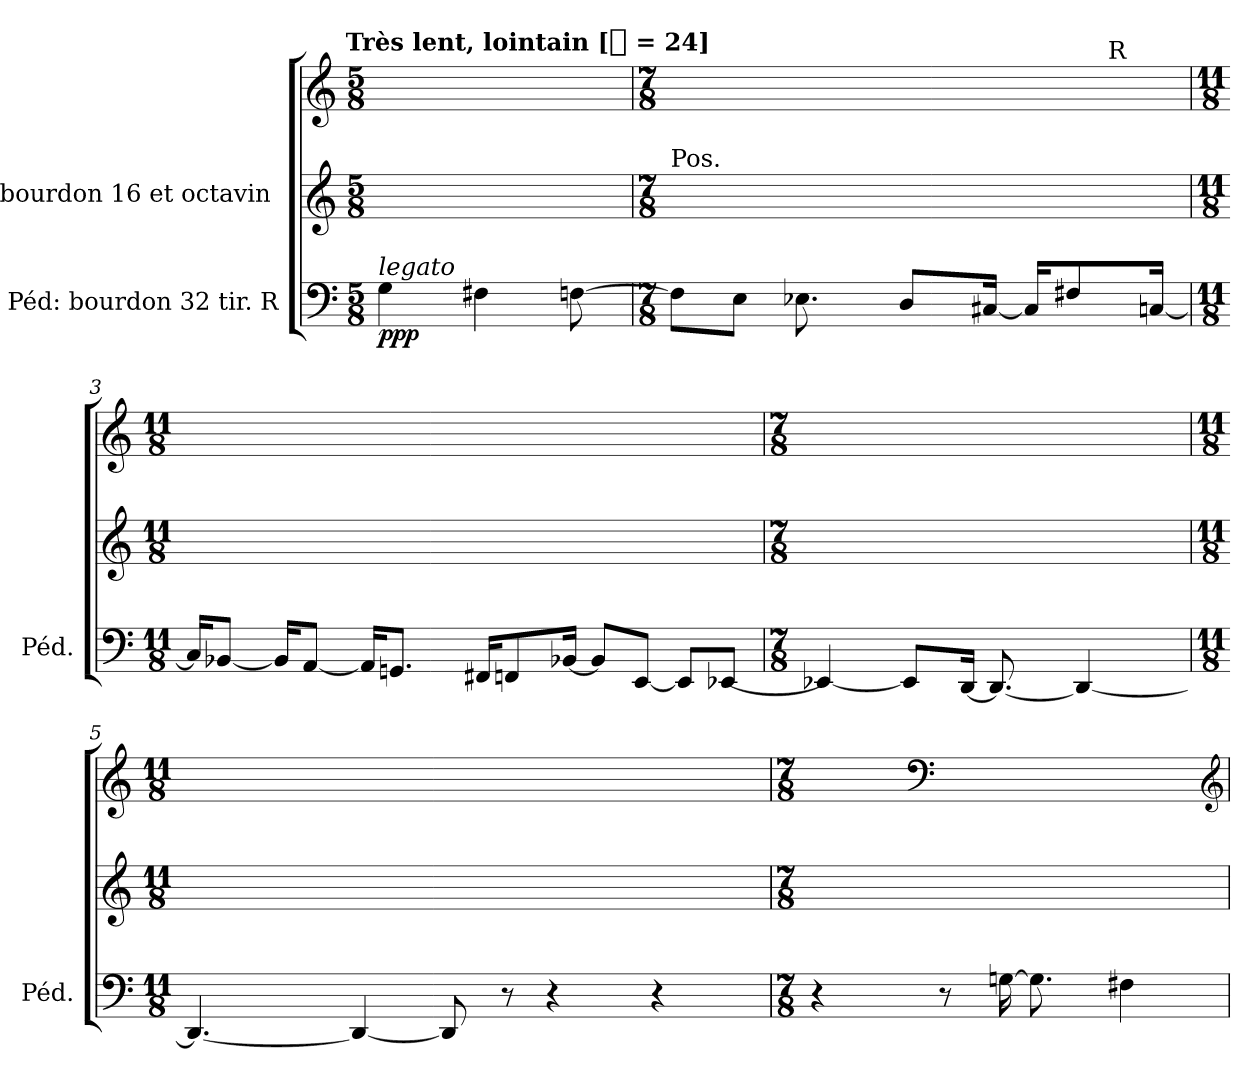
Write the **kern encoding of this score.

**kern	**dynam	**kern	**kern
*part2	*part2	*part1	*part1
*staff3	*staff3	*staff2	*staff1
*I"Péd: bourdon 32 tir. R	*	*I"R: bourdon 16 et octavin 	*
*I'Péd.	*	*	*
*clefF4	*	*clefG2	*clefG2
*	*	*ITrd-7c-12	*ITrd-14c-24
!!LO:TX:omd:t=Très lent, lointain [[8th] = 24]
*M5/8	*	*M5/8	*M5/8
*MM12	*	*MM12	*MM12
=1	=1	=1	=1
!LO:TX:a:i:t=legato	!	!	!
4G	ppp	8%5ryy	8%5ryy
4F#X	.	.	.
[8Fn	.	.	.
=2	=2	=2	=2
*M7/8	*	*M7/8	*M7/8
!	!	!LO:TX:a:t=Pos.	!
8FL]	.	8ryy	2ryy
8EJ	.	8ryy	.
8.E-X	.	16ryy	.
.	.	8ryy	.
8DL	.	16ryy	.
.	.	16ryy	4ryy
[16C#XJk	.	16ryy	.
16C#/KL]	.	4ryy	.
8F#X	.	.	.
!	!	!	!LO:TX:a:t=R
.	.	.	16ryy
[16CnJk	.	.	16ryy
=3	=3	=3	=3
*M11/8	*	*M11/8	*M11/8
16CKL]	.	16ryy	16ryy
[8BB-XJ	.	16ryy	16ryy
.	.	16ryy	4ryy
16BB-KL]	.	8ryy	.
[8AAJ	.	.	.
.	.	16ryy	.
16AAKL]	.	8ryy	16ryy
8.GGnJ	.	.	16ryy
.	.	8ryy	16ryy
.	.	.	16ryy
16FF#XKL	.	4.ryy	16ryy
8FFn	.	.	16ryy
.	.	.	8ryy
[16BB-XJk	.	.	.
8BB-L]	.	.	4ryy
[8EEJ	.	8ryy	.
8EEL]	.	4ryy	4ryy
[8EE-XJ	.	.	.
=4	=4	=4	=4
*M7/8	*	*M7/8	*M7/8
4EE-X_	.	8ryy	4ryy
.	.	8ryy	.
8EE-L]	.	16ryy	8.ryy
.	.	8ryy	.
[16DDJk	.	.	.
8.DD_	.	16ryy	16ryy
.	.	16ryy	16ryy
.	.	16ryy	16ryy
4DD_	.	4ryy	16ryy
.	.	.	16ryy
.	.	.	16ryy
.	.	.	16ryy
=5	=5	=5	=5
*M11/8	*	*M11/8	*M11/8
4.DD_	.	16ryy	4.ryy
.	.	16ryy	.
.	.	16ryy	.
.	.	8ryy	.
.	.	16ryy	.
4DD_	.	8ryy	4ryy
.	.	8ryy	.
8DD]	.	4.ryy	16ryy
.	.	.	8.ryy
8r	.	.	.
4r	.	.	16ryy
.	.	.	8.ryy
.	.	8ryy	.
4r	.	4ryy	16ryy
.	.	.	16ryy
.	.	.	16ryy
.	.	.	16ryy
=6	=6	=6	=6
*M7/8	*	*M7/8	*M7/8
4r	.	8ryy	16ryy
.	.	.	16ryy
.	.	8ryy	16ryy
.	.	.	16ryy
*	*	*	*clefF4
8r	.	16ryy	8ryy
.	.	8ryy	.
[16Gn	.	.	16ryy
8.G]	.	16ryy	8.ryy
.	.	16ryy	.
.	.	16ryy	.
4F#X	.	4ryy	16ryy
.	.	.	8ryy
.	.	.	16ryy
*	*	*	*clefG2
=	=	=	=
*-	*-	*-	*-
